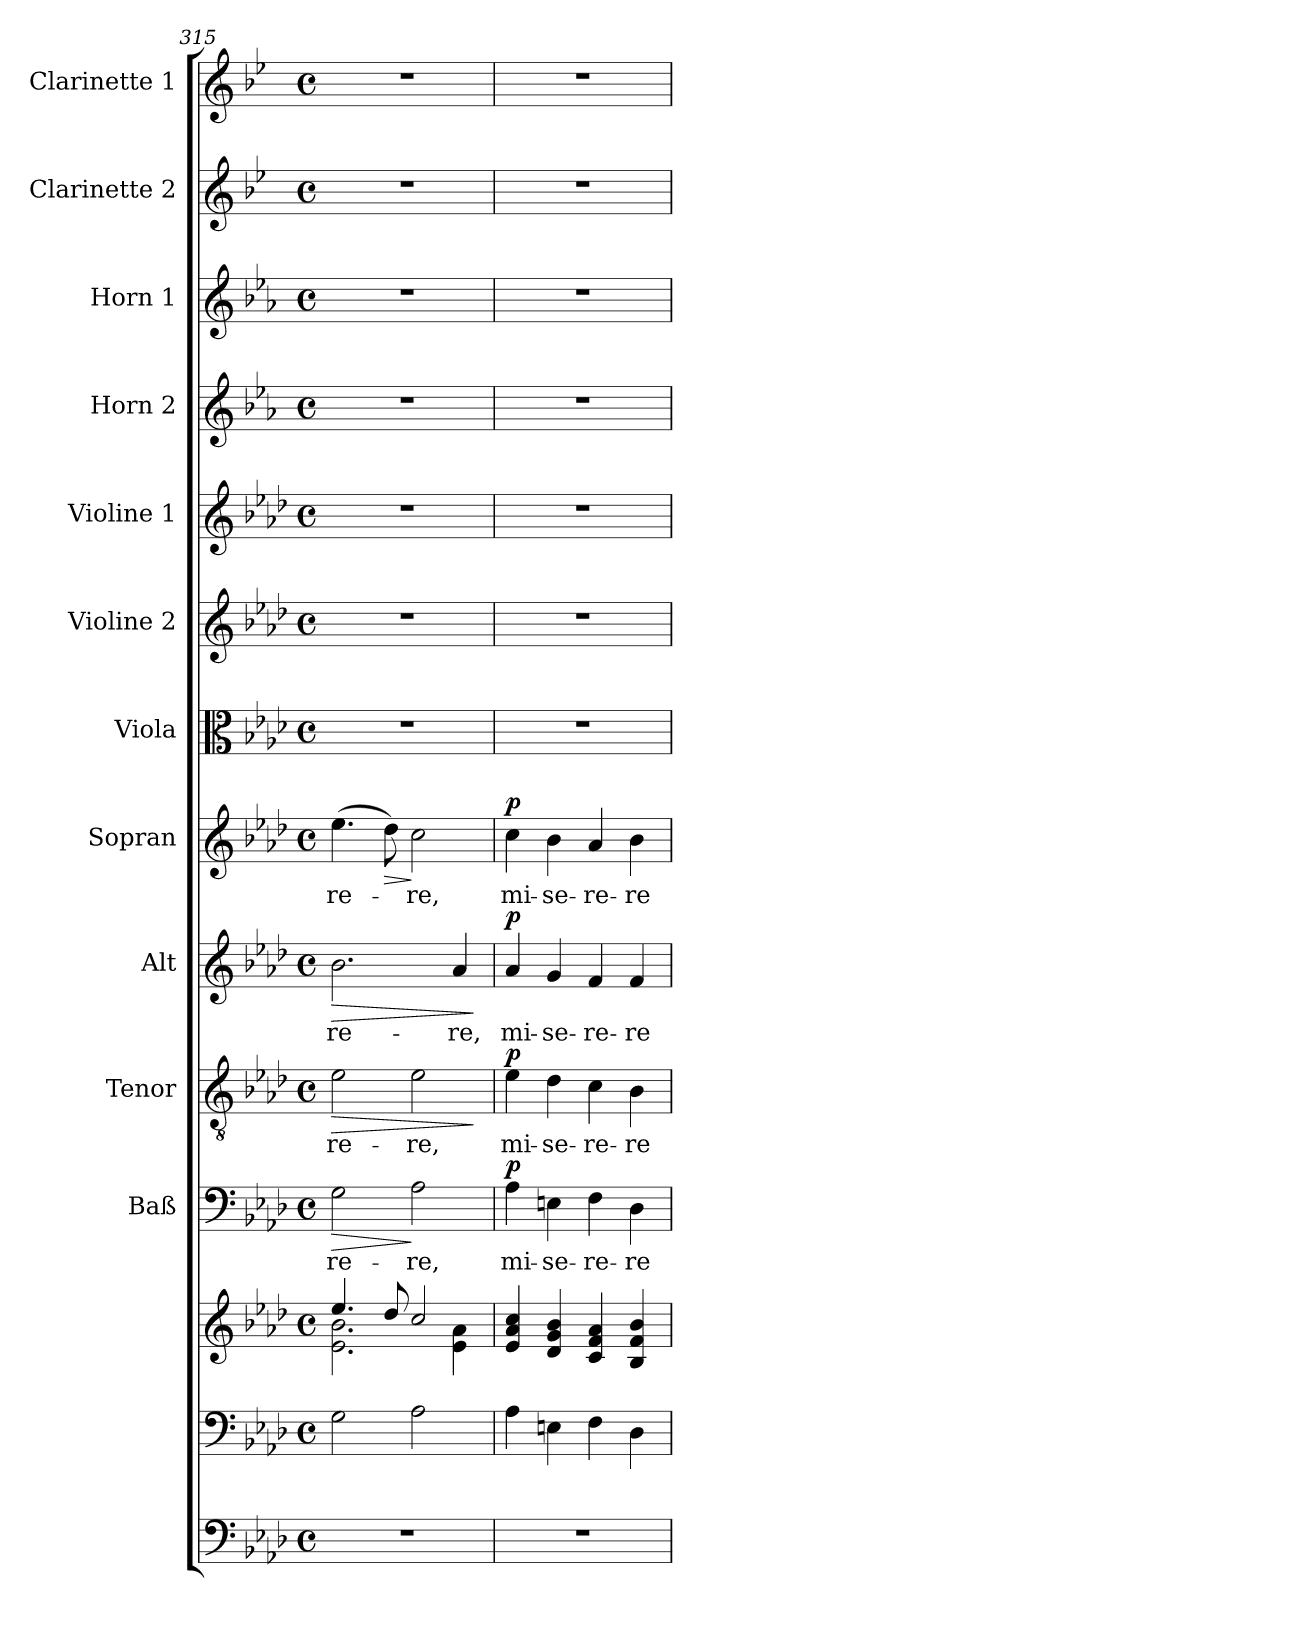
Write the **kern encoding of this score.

**kern	**kern	**kern	**kern	**text	**dynam	**kern	**text	**dynam	**kern	**text	**dynam	**kern	**text	**dynam	**kern	**kern	**kern	**kern	**kern	**kern	**kern
*part13	*part12	*part12	*part11	*part11	*part11	*part10	*part10	*part10	*part9	*part9	*part9	*part8	*part8	*part8	*part7	*part6	*part5	*part4	*part3	*part2	*part1
*staff14	*staff13	*staff12	*staff11	*staff11	*staff11	*staff10	*staff10	*staff10	*staff9	*staff9	*staff9	*staff8	*staff8	*staff8	*staff7	*staff6	*staff5	*staff4	*staff3	*staff2	*staff1
*	*	*	*I"Baß	*	*	*I"Tenor	*	*	*I"Alt	*	*	*I"Sopran	*	*	*I"Viola	*I"Violine 2	*I"Violine 1	*I"Horn 2	*I"Horn 1	*I"Clarinette 2	*I"Clarinette 1
*	*	*	*I'Baß	*	*	*I'Ten	*	*	*I'Alt	*	*	*I'Sop	*	*	*I'Vla.	*I'Vln. 2	*I'Vln. 1	*I'Hrn. 2	*I'Hrn. 1	*	*
*clefF4	*clefF4	*clefG2	*clefF4	*	*	*clefGv2	*	*	*clefG2	*	*	*clefG2	*	*	*clefC3	*clefG2	*clefG2	*clefG2	*clefG2	*clefG2	*clefG2
*ITrd7c12	*	*	*	*	*	*	*	*	*	*	*	*	*	*	*	*	*	*ITrd4c7	*ITrd4c7	*ITrd1c2	*ITrd1c2
*k[b-e-a-d-]	*k[b-e-a-d-]	*k[b-e-a-d-]	*k[b-e-a-d-]	*	*	*k[b-e-a-d-]	*	*	*k[b-e-a-d-]	*	*	*k[b-e-a-d-]	*	*	*k[b-e-a-d-]	*k[b-e-a-d-]	*k[b-e-a-d-]	*k[b-e-a-d-]	*k[b-e-a-d-]	*k[b-e-a-d-]	*k[b-e-a-d-]
*A-:	*A-:	*A-:	*A-:	*	*	*A-:	*	*	*A-:	*	*	*A-:	*	*	*A-:	*A-:	*A-:	*A-:	*A-:	*A-:	*A-:
*M4/4	*M4/4	*M4/4	*M4/4	*	*	*M4/4	*	*	*M4/4	*	*	*M4/4	*	*	*M4/4	*M4/4	*M4/4	*M4/4	*M4/4	*M4/4	*M4/4
*met(c)	*met(c)	*met(c)	*met(c)	*	*	*met(c)	*	*	*met(c)	*	*	*met(c)	*	*	*met(c)	*met(c)	*met(c)	*met(c)	*met(c)	*met(c)	*met(c)
=315	=315	=315	=315	=315	=315	=315	=315	=315	=315	=315	=315	=315	=315	=315	=315	=315	=315	=315	=315	=315	=315
*	*	*^	*	*	*	*	*	*	*	*	*	*	*	*	*	*	*	*	*	*	*
!	!	!	!	!	!LO:LY:b	!LO:HP:b	!	!LO:LY:b	!LO:HP:b	!	!LO:LY:b	!LO:HP:b	!	!LO:LY:b	!	!	!	!	!	!	!	!
1r	2G\	4.ee-/	2.e-\ 2.b-\	2G\	-re-	>	2e-\	-re-	>	2.b-\	-re-	>	(>4.ee-\	-re-	.	1r	1r	1r	1r	1r	1r	1r
!	!	!	!	!	!	!	!	!	!	!	!	!	!	!	!LO:HP:b	!	!	!	!	!	!	!
.	.	8dd-/	.	.	.	.	.	.	.	.	.	.	8dd-\)	.	>	.	.	.	.	.	.	.
!	!	!	!	!	!LO:LY:b	!	!	!LO:LY:b	!	!	!	!	!	!LO:LY:b	!	!	!	!	!	!	!	!
.	2A-\	2cc/	.	2A-\	-re,	]	2e-\	-re,	.	.	.	.	2cc\	-re,	]	.	.	.	.	.	.	.
!	!	!	!	!	!	!	!	!	!	!	!LO:LY:b	!	!	!	!	!	!	!	!	!	!	!
.	.	.	4e-\ 4a-\	.	.	.	.	.	.	4a-/	-re,	.	.	.	.	.	.	.	.	.	.	.
*	*	*v	*v	*	*	*	*	*	*	*	*	*	*	*	*	*	*	*	*	*	*	*
.	.	.	.	.	.	.	.	]	.	.	]	.	.	.	.	.	.	.	.	.	.
!!LO:PB:g=z
=316	=316	=316	=316	=316	=316	=316	=316	=316	=316	=316	=316	=316	=316	=316	=316	=316	=316	=316	=316	=316	=316
!	!	!	!	!LO:LY:b	!LO:DY:a	!	!LO:LY:b	!LO:DY:a	!	!LO:LY:b	!LO:DY:a	!	!LO:LY:b	!LO:DY:a	!	!	!	!	!	!	!
1r	4A-\	4e-/ 4a-/ 4cc/	4A-\	mi-	p	4e-\	mi-	p	4a-/	mi-	p	4cc\	mi-	p	1r	1r	1r	1r	1r	1r	1r
!	!	!	!	!LO:LY:b	!	!	!LO:LY:b	!	!	!LO:LY:b	!	!	!LO:LY:b	!	!	!	!	!	!	!	!
.	4En\	4d-/ 4g/ 4b-/	4En\	-se-	.	4d-\	-se-	.	4g/	-se-	.	4b-\	-se-	.	.	.	.	.	.	.	.
!	!	!	!	!LO:LY:b	!	!	!LO:LY:b	!	!	!LO:LY:b	!	!	!LO:LY:b	!	!	!	!	!	!	!	!
.	4F\	4c/ 4f/ 4a-/	4F\	-re-	.	4c\	-re-	.	4f/	-re-	.	4a-/	-re-	.	.	.	.	.	.	.	.
!	!	!	!	!LO:LY:b	!	!	!LO:LY:b	!	!	!LO:LY:b	!	!	!LO:LY:b	!	!	!	!	!	!	!	!
.	4D-\	4B-/ 4f/ 4b-/	4D-\	-re	.	4B-\	-re	.	4f/	-re	.	4b-\	-re	.	.	.	.	.	.	.	.
=	=	=	=	=	=	=	=	=	=	=	=	=	=	=	=	=	=	=	=	=	=
*-	*-	*-	*-	*-	*-	*-	*-	*-	*-	*-	*-	*-	*-	*-	*-	*-	*-	*-	*-	*-	*-
